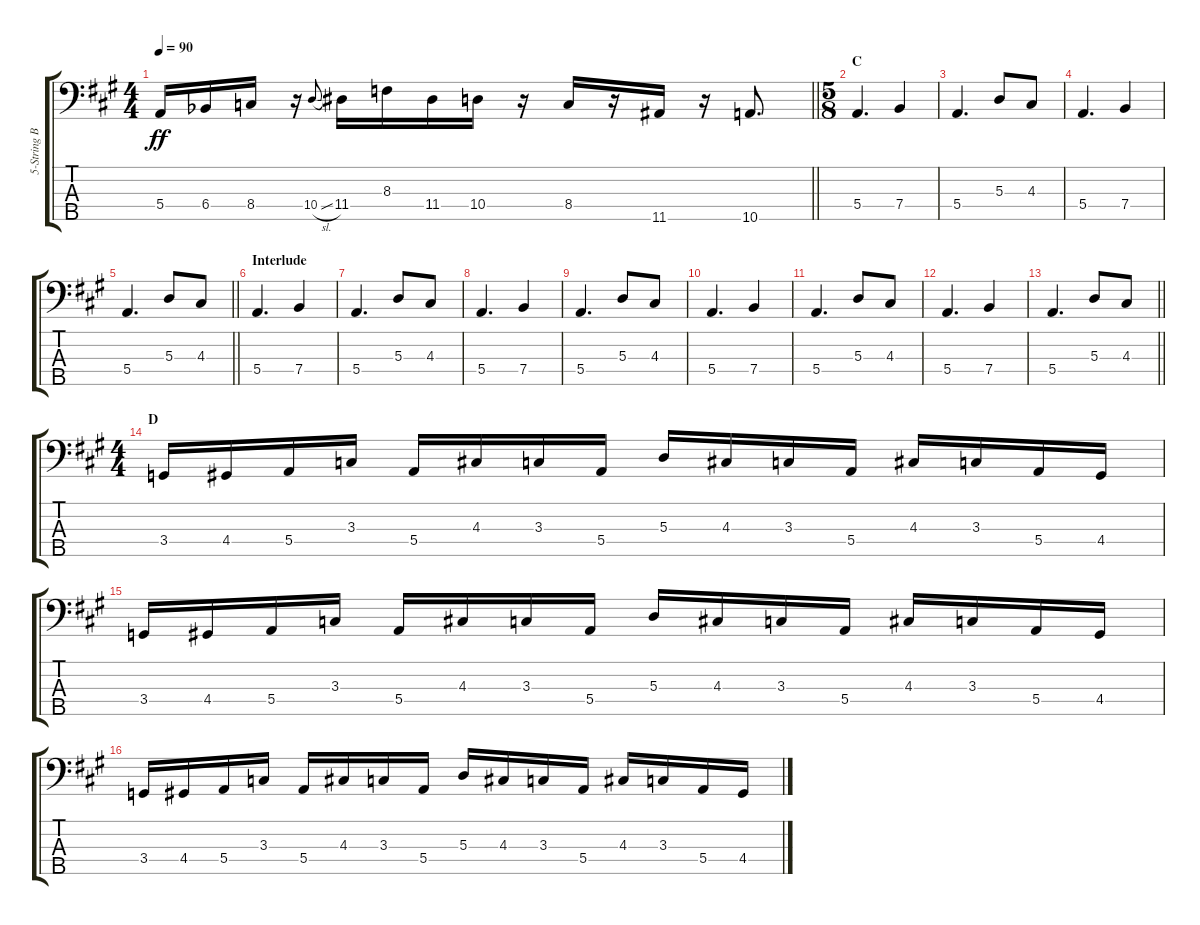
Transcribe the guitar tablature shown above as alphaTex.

\track ("5-String Bass" "5-String B") {instrument electricbassfinger}
\staff {score tabs}
\tuning (G2 D2 A1 E1 B0) {hide}
\ts (4 4)
\tempo 90
\clef f4
\barLineRight lightlight
\ks a
5.4.16{dy ff} 6.4{acc b}.16 8.4.16 r.16 10.4{sl}.8{gr onbeat} 11.4.16 8.3.16 11.4.16 10.4.16 r.16 8.4.16 r.16 11.5.16 r.16 10.5.8{d} |
\ts (5 8)
\section ("" "C")
5.4.4{d} 7.4.4 |
5.4.4{d} 5.3.8 4.3.8 |
5.4.4{d} 7.4.4 |
\barLineRight lightlight
5.4.4{d} 5.3.8 4.3.8 |
\section ("" "Interlude")
5.4.4{d} 7.4.4 |
5.4.4{d} 5.3.8 4.3.8 |
5.4.4{d} 7.4.4 |
5.4.4{d} 5.3.8 4.3.8 |
5.4.4{d} 7.4.4 |
5.4.4{d} 5.3.8 4.3.8 |
5.4.4{d} 7.4.4 |
\barLineRight lightlight
5.4.4{d} 5.3.8 4.3.8 |
\ts (4 4)
\section ("" "D")
3.4.16 4.4.16 5.4.16 3.3.16 5.4.16 4.3.16 3.3.16 5.4.16 5.3.16 4.3.16 3.3.16 5.4.16 4.3.16 3.3.16 5.4.16 4.4.16 |
3.4.16 4.4.16 5.4.16 3.3.16 5.4.16 4.3.16 3.3.16 5.4.16 5.3.16 4.3.16 3.3.16 5.4.16 4.3.16 3.3.16 5.4.16 4.4.16 |
3.4.16 4.4.16 5.4.16 3.3.16 5.4.16 4.3.16 3.3.16 5.4.16 5.3.16 4.3.16 3.3.16 5.4.16 4.3.16 3.3.16 5.4.16 4.4.16
